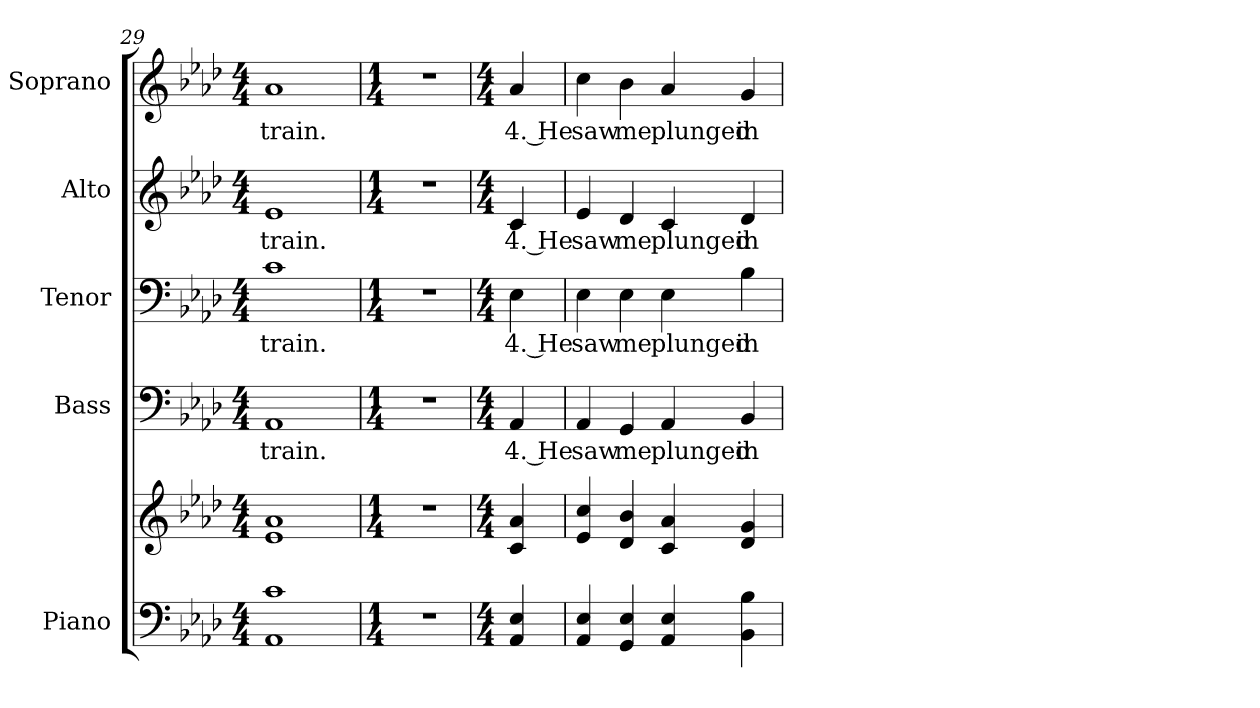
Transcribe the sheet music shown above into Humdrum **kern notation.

**kern	**kern	**kern	**text	**kern	**text	**kern	**text	**kern	**text
*part5	*part5	*part4	*part4	*part3	*part3	*part2	*part2	*part1	*part1
*staff6	*staff5	*staff4	*staff4	*staff3	*staff3	*staff2	*staff2	*staff1	*staff1
*I"Piano	*	*I"Bass	*	*I"Tenor	*	*I"Alto	*	*I"Soprano	*
*I'Pno.	*	*I'B.	*	*I'T.	*	*I'A.	*	*I'S.	*
!!LO:PB:g=z
*clefF4	*clefG2	*clefF4	*	*clefF4	*	*clefG2	*	*clefG2	*
*k[b-e-a-d-]	*k[b-e-a-d-]	*k[b-e-a-d-]	*	*k[b-e-a-d-]	*	*k[b-e-a-d-]	*	*k[b-e-a-d-]	*
*A-:	*A-:	*A-:	*	*A-:	*	*A-:	*	*A-:	*
*M4/4	*M4/4	*M4/4	*	*M4/4	*	*M4/4	*	*M4/4	*
=29	=29	=29	=29	=29	=29	=29	=29	=29	=29
!	!	!	!LO:LY:b:color=#000000	!	!	!	!	!	!
!	!	!	!	!	!LO:LY:b:color=#000000	!	!	!	!
!	!	!	!	!	!	!	!LO:LY:b:color=#000000	!	!
!	!	!	!	!	!	!	!	!	!LO:LY:b:color=#000000
1AA-i 1ci	1e-i 1a-i	1AA-i	train.	1ci	train.	1e-i	train.	1a-i	train.
=30	=30	=30	=30	=30	=30	=30	=30	=30	=30
*M1/4	*M1/4	*M1/4	*	*M1/4	*	*M1/4	*	*M1/4	*
!LO:N:vis=1	!LO:N:vis=1	!LO:N:vis=1	!	!LO:N:vis=1	!	!LO:N:vis=1	!	!LO:N:vis=1	!
4r	4r	4r	.	4r	.	4r	.	4r	.
!!LO:PB:g=z
=31	=31	=31	=31	=31	=31	=31	=31	=31	=31
*M4/4	*M4/4	*M4/4	*	*M4/4	*	*M4/4	*	*M4/4	*
!	!	!	!LO:LY:b:color=#000000	!	!	!	!	!	!
!	!	!	!	!	!LO:LY:b:color=#000000	!	!	!	!
!	!	!	!	!	!	!	!LO:LY:b:color=#000000	!	!
!	!	!	!	!	!	!	!	!	!LO:LY:b:color=#000000
4AA-i/ 4E-i	4ci/ 4a-i	4AA-i/	4. He	4E-i\	4. He	4ci/	4. He	4a-i/	4. He
=32	=32	=32	=32	=32	=32	=32	=32	=32	=32
!	!	!	!LO:LY:b:color=#000000	!	!	!	!	!	!
!	!	!	!	!	!LO:LY:b:color=#000000	!	!	!	!
!	!	!	!	!	!	!	!LO:LY:b:color=#000000	!	!
!	!	!	!	!	!	!	!	!	!LO:LY:b:color=#000000
4AA-i/ 4E-i	4e-i/ 4cci	4AA-i/	saw	4E-i\	saw	4e-i/	saw	4cci\	saw
!	!	!	!LO:LY:b:color=#000000	!	!	!	!	!	!
!	!	!	!	!	!LO:LY:b:color=#000000	!	!	!	!
!	!	!	!	!	!	!	!LO:LY:b:color=#000000	!	!
!	!	!	!	!	!	!	!	!	!LO:LY:b:color=#000000
4GGi/ 4E-i	4d-i/ 4b-i	4GGi/	me	4E-i\	me	4d-i/	me	4b-i\	me
!	!	!	!LO:LY:b:color=#000000	!	!	!	!	!	!
!	!	!	!	!	!LO:LY:b:color=#000000	!	!	!	!
!	!	!	!	!	!	!	!LO:LY:b:color=#000000	!	!
!	!	!	!	!	!	!	!	!	!LO:LY:b:color=#000000
4AA-i/ 4E-i	4ci/ 4a-i	4AA-i/	plunged	4E-i\	plunged	4ci/	plunged	4a-i/	plunged
!	!	!	!LO:LY:b:color=#000000	!	!	!	!	!	!
!	!	!	!	!	!LO:LY:b:color=#000000	!	!	!	!
!	!	!	!	!	!	!	!LO:LY:b:color=#000000	!	!
!	!	!	!	!	!	!	!	!	!LO:LY:b:color=#000000
4BB-i\ 4B-i	4d-i/ 4gi	4BB-i/	in	4B-i\	in	4d-i/	in	4gi/	in
=	=	=	=	=	=	=	=	=	=
*-	*-	*-	*-	*-	*-	*-	*-	*-	*-
